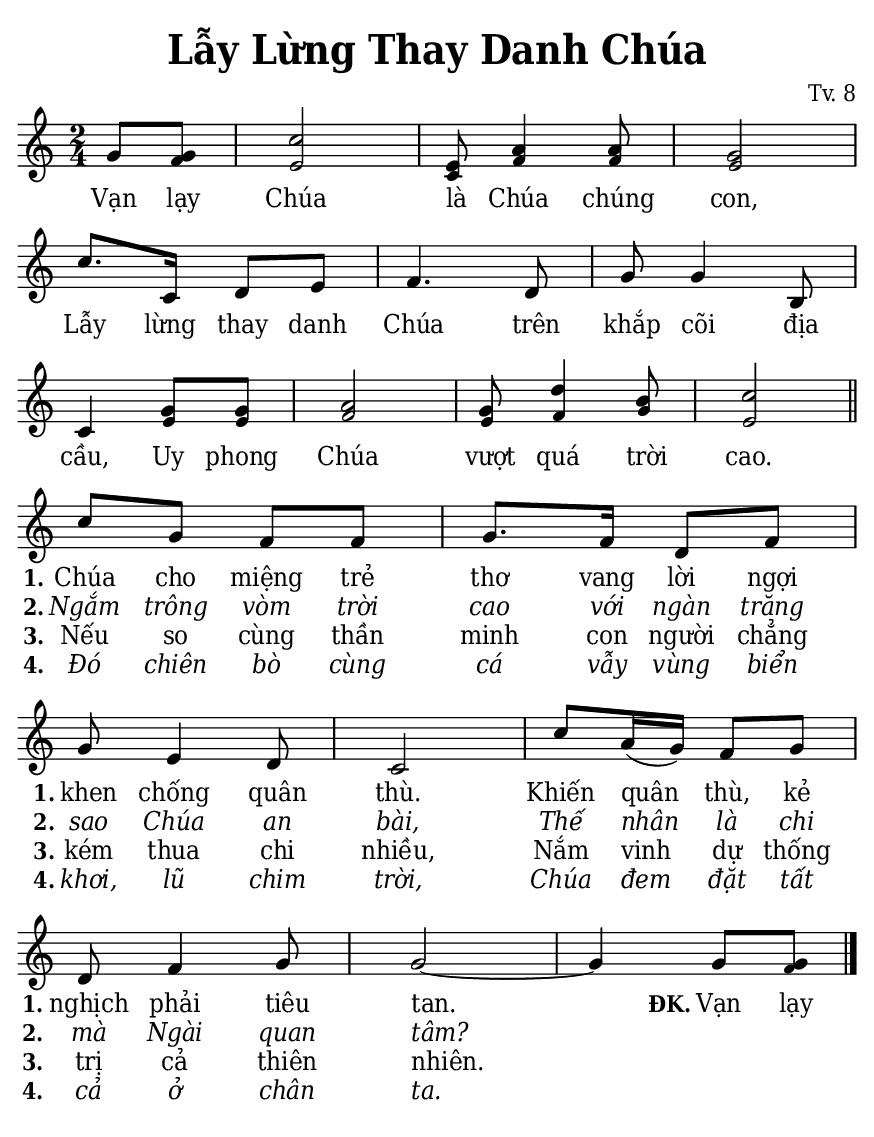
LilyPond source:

% Cài đặt chung\
\version "2.22.1"
\include "english.ly"

\header {
  title = \markup { \fontsize #1 "Lẫy Lừng Thay Danh Chúa" }
  composer = "Tv. 8"
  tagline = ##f
}

% Nhạc phiên khúc
nhacPhienKhucSop = \relative c'' {
  %<> \tweak extra-offset #'(-6.5 . -2.3) _\markup { \bold "ĐK:" }
  \partial 4 g8 g |
  c2 |
  e,8 a4 a8 |
  g2 |
  c8. c,16 d8 e |
  f4. d8 |
  g g4 b,8 |
  c4 g'8 g |
  a2 |
  g8 d'4 b8 |
  c2 \bar "||" \break
  
  c8 g f f |
  g8. f16 d8 f |
  g e4 d8 |
  c2 |
  c'8 a16 (g) f8 g |
  d f4 g8 |
  g2 ~ |
  g4 g8 <g \tweak font-size #-2 f>
  \bar "|."
}

nhacPhienKhucAlto = \relative c'' {
  g8 f |
  e2 |
  c8 f4 f8 |
  e2 |
  c'8. c,16 d8 e |
  f4. d8 |
  g g4 b,8 |
  c4 e8 e |
  f2 |
  e8 f4 g8 |
  e2
}

% Lời phiên khúc
loiPhienKhucSop = \lyrics {
  %\set stanza = "ĐK:"
  Vạn lạy Chúa là Chúa chúng con,
  Lẫy lừng thay danh Chúa trên khắp cõi địa cầu,
  Uy phong Chúa vượt quá trời cao.
  <<
    {
      \set stanza = "1."
      Chúa cho miệng trẻ thơ vang lời ngợi khen chống quân thù.
      Khiến quân thù, kẻ nghịch phải tiêu tan.
      \set stanza = "ĐK."
      Vạn lạy
    }
    \new Lyrics {
	    \set associatedVoice = "beSop"
	    \set stanza = "2."
      \override Lyrics.LyricText.font-shape = #'italic
	    Ngắm trông vòm trời cao với ngàn trăng sao Chúa an bài,
	    Thế nhân là chi mà Ngài quan tâm?
    }
    \new Lyrics {
	    \set associatedVoice = "beSop"
	    \set stanza = "3."
	    Nếu so cùng thần minh con người chẳng kém thua chi nhiều,
	    Nắm vinh dự thống trị cả thiên nhiên.
    }
    \new Lyrics {
	    \set associatedVoice = "beSop"
	    \set stanza = "4."
      \override Lyrics.LyricText.font-shape = #'italic
	    Đó chiên bò cùng cá vẫy vùng biển khơi,
	    lũ chim trời, Chúa đem đặt tất cả ở chân ta.
    }
  >>
}

% Dàn trang
\paper {
  #(set-paper-size "a5")
  top-margin = 3\mm
  bottom-margin = 3\mm
  left-margin = 3\mm
  right-margin = 3\mm
  indent = #0
  #(define fonts
	 (make-pango-font-tree "Deja Vu Serif Condensed"
	 		       "Deja Vu Serif Condensed"
			       "Deja Vu Serif Condensed"
			       (/ 20 20)))
  print-page-number = ##f
  system-system-spacing = #'((basic-distance . 0.1) (padding . 2.5))
  page-count = 1
}

TongNhip = {
  \key c \major \time 2/4
  \set Timing.beamExceptions = #'()
  \set Timing.baseMoment = #(ly:make-moment 1/4)
}

% mã nguồn cho những chức năng chưa hỗ trợ trong phiên bản lilypond hiện tại
% cung cấp bởi cộng đồng lilypond khi gửi email đến lilypond-user@gnu.org
% Đổi kích thước nốt cho bè phụ
notBePhu =
#(define-music-function (font-size music) (number? ly:music?)
   (for-some-music
     (lambda (m)
       (if (music-is-of-type? m 'rhythmic-event)
           (begin
             (set! (ly:music-property m 'tweaks)
                   (cons `(font-size . ,font-size)
                         (ly:music-property m 'tweaks)))
             #t)
           #f))
     music)
   music)

% in số phiên khúc trên mỗi dòng
#(define (add-grob-definition grob-name grob-entry)
    (set! all-grob-descriptions
          (cons ((@@ (lily) completize-grob-entry)
                 (cons grob-name grob-entry))
                all-grob-descriptions)))

#(add-grob-definition
   'StanzaNumberSpanner
   `((direction . ,LEFT)
     (font-series . bold)
     (padding . 0.5)
     (side-axis . ,X)
     (stencil . ,ly:text-interface::print)
     (X-offset . ,ly:side-position-interface::x-aligned-side)
     (Y-extent . ,grob::always-Y-extent-from-stencil)
     (meta . ((class . Spanner)
              (interfaces . (font-interface
                             side-position-interface
                             stanza-number-interface
                             text-interface))))))

\layout {
   \context {
     \Global
     \grobdescriptions #all-grob-descriptions
   }
   \context {
     \Score
     \remove Stanza_number_align_engraver
     \consists
       #(lambda (context)
          (let ((texts '())
                (syllables '()))
            (make-engraver
             (acknowledgers
              ((stanza-number-interface engraver grob source-engraver)
                 (set! texts (cons grob texts)))
              ((lyric-syllable-interface engraver grob source-engraver)
                 (set! syllables (cons grob syllables))))
             ((stop-translation-timestep engraver)
                (for-each
                 (lambda (text)
                   (for-each
                    (lambda (syllable)
                      (ly:pointer-group-interface::add-grob text
'side-support-elements syllable))
                    syllables))
                 texts)
                (set! syllables '())))))
   }
   \context {
     \Lyrics
     \remove Stanza_number_engraver
     \consists
       #(lambda (context)
          (let ((text #f)
                (last-stanza #f))
            (make-engraver
             ((process-music engraver)
                (let ((stanza (ly:context-property context 'stanza #f)))
                  (if (and stanza (not (equal? stanza last-stanza)))
                      (let ((column (ly:context-property context
'currentCommandColumn)))
                        (set! last-stanza stanza)
                        (if text
                            (ly:spanner-set-bound! text RIGHT column))

                        (set! text (ly:engraver-make-grob engraver
'StanzaNumberSpanner '()))
                        (ly:grob-set-property! text 'text stanza)
                        (ly:spanner-set-bound! text LEFT column)))))
             ((finalize engraver)
                (if text
                    (let ((column (ly:context-property context
'currentCommandColumn)))
                      (ly:spanner-set-bound! text RIGHT column)))))))
     \override StanzaNumberSpanner.horizon-padding = 10000
   }
}
% kết thúc mã nguồn

\score {
  \new ChoirStaff <<
    \new Staff \with {
        \consists "Merge_rests_engraver"
        printPartCombineTexts = ##f
      }
      <<
      \new Voice \TongNhip \partCombine 
        \nhacPhienKhucSop
        \notBePhu -1 { \nhacPhienKhucAlto }
      \new NullVoice = beSop \nhacPhienKhucSop
      \new Lyrics \lyricsto beSop \loiPhienKhucSop
      >>
  >>
  \layout {
    %\override Staff.TimeSignature.transparent = ##t
    \override Lyrics.LyricSpace.minimum-distance = #2
    \override Score.BarNumber.break-visibility = ##(#f #f #f)
    \override Score.SpacingSpanner.uniform-stretching = ##t
  } 
}
